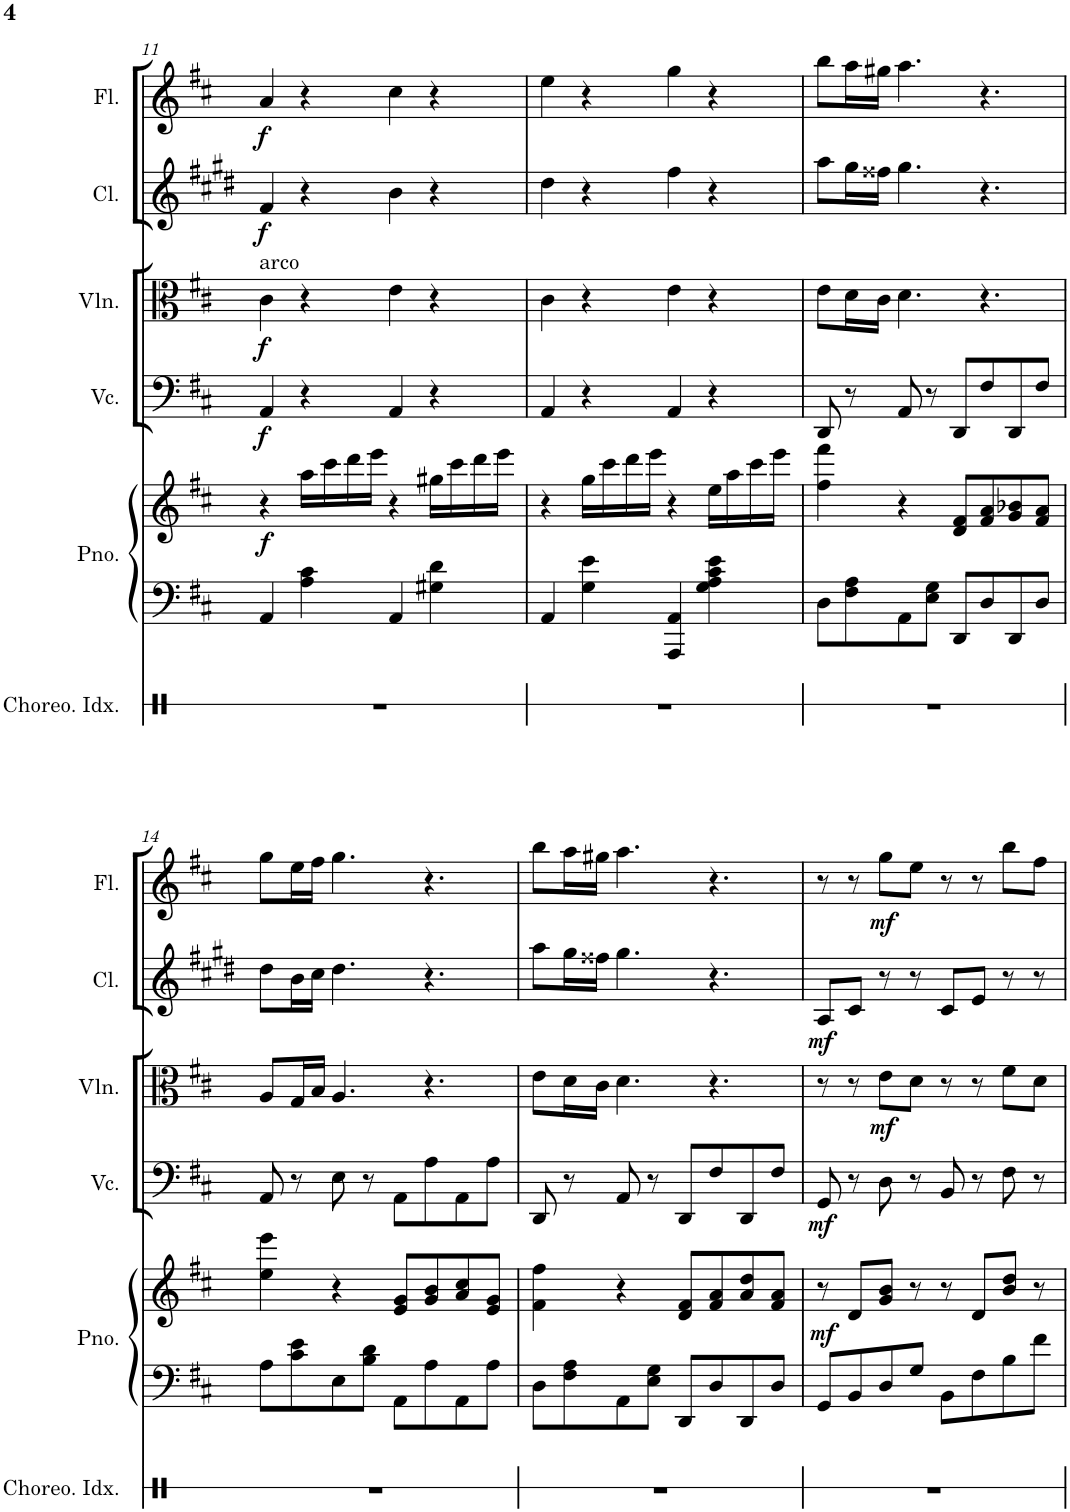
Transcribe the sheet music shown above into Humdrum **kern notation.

**kern	**kern	**kern	**dynam	**kern	**dynam	**kern	**dynam	**kern	**dynam	**kern	**dynam
*part6	*part5	*part5	*part5	*part4	*part4	*part3	*part3	*part2	*part2	*part1	*part1
*staff7	*staff6	*staff5	*staff5/6	*staff4	*staff4	*staff3	*staff3	*staff2	*staff2	*staff1	*staff1
*I"Choreographic Index	*I"Piano	*	*	*I"Violoncello	*	*I"Violin	*	*I"Clarinet	*	*I"Flute	*
*I'Choreo. Idx.	*I'Pno.	*	*	*I'Vc.	*	*I'Vln.	*	*I'Cl.	*	*I'Fl.	*
!!LO:PB:g=z
*clefX	*clefF4	*clefG2	*	*clefF4	*	*clefC3	*	*clefG2	*	*clefG2	*
*	*	*	*	*	*	*	*	*Trd1c2	*	*	*
*k[b-]	*k[f#c#]	*k[f#c#]	*	*k[f#c#]	*	*k[f#c#]	*	*k[f#c#g#d#]	*	*k[f#c#]	*
*M4/4	*M4/4	*M4/4	*	*M4/4	*	*M4/4	*	*M4/4	*	*M4/4	*
=11	=11	=11	=11	=11	=11	=11	=11	=11	=11	=11	=11
!	!	!	!	!	!	!LO:TX:a:t=arco	!	!	!	!	!
!	!	!	!LO:DY:a=2	!	!LO:DY:b	!	!LO:DY:b	!	!LO:DY:b	!	!LO:DY:b
1r	4AA/	4r	f	4AA/	f	4c#\	f	4f#/	f	4a/	f
.	4A\ 4c#\	16aa\LL	.	4r	.	4r	.	4r	.	4r	.
.	.	16ccc#\	.	.	.	.	.	.	.	.	.
.	.	16ddd\	.	.	.	.	.	.	.	.	.
.	.	16eee\JJ	.	.	.	.	.	.	.	.	.
.	4AA/	4r	.	4AA/	.	4e\	.	4b\	.	4cc#\	.
.	4G#X\ 4d\	16gg#X\LL	.	4r	.	4r	.	4r	.	4r	.
.	.	16ccc#\	.	.	.	.	.	.	.	.	.
.	.	16ddd\	.	.	.	.	.	.	.	.	.
.	.	16eee\JJ	.	.	.	.	.	.	.	.	.
=12	=12	=12	=12	=12	=12	=12	=12	=12	=12	=12	=12
1r	4AA/	4r	.	4AA/	.	4c#\	.	4dd#\	.	4ee\	.
.	4G\ 4e\	16gg\LL	.	4r	.	4r	.	4r	.	4r	.
.	.	16ccc#\	.	.	.	.	.	.	.	.	.
.	.	16ddd\	.	.	.	.	.	.	.	.	.
.	.	16eee\JJ	.	.	.	.	.	.	.	.	.
.	4AAA/ 4AA/	4r	.	4AA/	.	4e\	.	4ff#\	.	4gg\	.
.	4G\ 4A\ 4c#\ 4e\	16ee\LL	.	4r	.	4r	.	4r	.	4r	.
.	.	16aa\	.	.	.	.	.	.	.	.	.
.	.	16ccc#\	.	.	.	.	.	.	.	.	.
.	.	16eee\JJ	.	.	.	.	.	.	.	.	.
=13	=13	=13	=13	=13	=13	=13	=13	=13	=13	=13	=13
1r	8D\L	4ff#\ 4fff#\	.	8DD/	.	8e\L	.	8aa\L	.	8bb\L	.
.	8F#\ 8A\	.	.	8r	.	16d\L	.	16gg#\L	.	16aa\L	.
.	.	.	.	.	.	16c#\JJ	.	16ff##X\JJ	.	16gg#X\JJ	.
.	8AA\	4r	.	8AA/	.	4.d\	.	4.gg#\	.	4.aa\	.
.	8E\ 8G\J	.	.	8r	.	.	.	.	.	.	.
.	8DD/L	8d/ 8f#/L	.	8DD/L	.	.	.	.	.	.	.
.	8D/	8f#/ 8a/	.	8F#/	.	4.r	.	4.r	.	4.r	.
.	8DD/	8g/ 8b-X/	.	8DD/	.	.	.	.	.	.	.
.	8D/J	8f#/ 8a/J	.	8F#/J	.	.	.	.	.	.	.
!!LO:LB:g=z
=14	=14	=14	=14	=14	=14	=14	=14	=14	=14	=14	=14
1r	8A\L	4ee\ 4eee\	.	8AA/	.	8A/L	.	8dd#\L	.	8gg\L	.
.	8c#\ 8e\	.	.	8r	.	16G/L	.	16b\L	.	16ee\L	.
.	.	.	.	.	.	16B/JJ	.	16cc#\JJ	.	16ff#\JJ	.
.	8E\	4r	.	8E\	.	4.A/	.	4.dd#\	.	4.gg\	.
.	8B\ 8d\J	.	.	8r	.	.	.	.	.	.	.
.	8AA\L	8e/ 8g/L	.	8AA\L	.	.	.	.	.	.	.
.	8A\	8g/ 8b/	.	8A\	.	4.r	.	4.r	.	4.r	.
.	8AA\	8a/ 8cc#/	.	8AA\	.	.	.	.	.	.	.
.	8A\J	8e/ 8g/J	.	8A\J	.	.	.	.	.	.	.
=15	=15	=15	=15	=15	=15	=15	=15	=15	=15	=15	=15
1r	8D\L	4f#\ 4ff#\	.	8DD/	.	8e\L	.	8aa\L	.	8bb\L	.
.	8F#\ 8A\	.	.	8r	.	16d\L	.	16gg#\L	.	16aa\L	.
.	.	.	.	.	.	16c#\JJ	.	16ff##X\JJ	.	16gg#X\JJ	.
.	8AA\	4r	.	8AA/	.	4.d\	.	4.gg#\	.	4.aa\	.
.	8E\ 8G\J	.	.	8r	.	.	.	.	.	.	.
.	8DD/L	8d/ 8f#/L	.	8DD/L	.	.	.	.	.	.	.
.	8D/	8f#/ 8a/	.	8F#/	.	4.r	.	4.r	.	4.r	.
.	8DD/	8a/ 8dd/	.	8DD/	.	.	.	.	.	.	.
.	8D/J	8f#/ 8a/J	.	8F#/J	.	.	.	.	.	.	.
=16	=16	=16	=16	=16	=16	=16	=16	=16	=16	=16	=16
!	!	!	!LO:DY:a=2	!	!LO:DY:b	!	!	!	!LO:DY:b	!	!
1r	8GG/L	8r	mf	8GG/	mf	8r	.	8A/L	mf	8r	.
.	8BB/	8d/L	.	8r	.	8r	.	8c#/J	.	8r	.
!	!	!	!	!	!	!	!LO:DY:b	!	!	!	!LO:DY:b
.	8D/	8g/ 8b/J	.	8D\	.	8e\L	mf	8r	.	8gg\L	mf
.	8G/J	8r	.	8r	.	8d\J	.	8r	.	8ee\J	.
.	8BB\L	8r	.	8BB/	.	8r	.	8c#/L	.	8r	.
.	8F#\	8d/L	.	8r	.	8r	.	8e/J	.	8r	.
.	8B\	8b/ 8dd/J	.	8F#\	.	8f#\L	.	8r	.	8bb\L	.
.	8f#\J	8r	.	8r	.	8d\J	.	8r	.	8ff#\J	.
=	=	=	=	=	=	=	=	=	=	=	=
*-	*-	*-	*-	*-	*-	*-	*-	*-	*-	*-	*-
